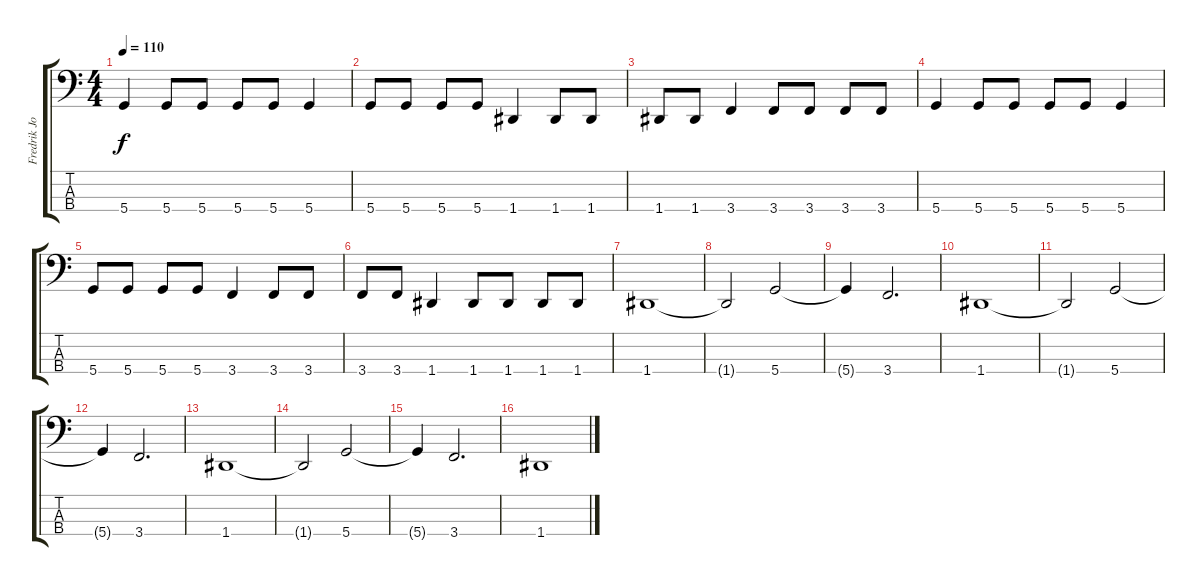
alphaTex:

\track ("Fredrik Johansson" "Fredrik Jo") {instrument electricbassfinger}
\staff {score tabs}
\tuning (G2 D2 A1 D1) {hide}
\ts (4 4)
\tempo 110
\clef f4
\ks c
5.4.4{dy f} 5.4.8 5.4.8 5.4.8 5.4.8 5.4.4 |
5.4.8 5.4.8 5.4.8 5.4.8 1.4.4 1.4.8 1.4.8 |
1.4.8 1.4.8 3.4.4 3.4.8 3.4.8 3.4.8 3.4.8 |
5.4.4 5.4.8 5.4.8 5.4.8 5.4.8 5.4.4 |
5.4.8 5.4.8 5.4.8 5.4.8 3.4.4 3.4.8 3.4.8 |
3.4.8 3.4.8 1.4.4 1.4.8 1.4.8 1.4.8 1.4.8 |
1.4.1 |
1.4{t}.2 5.4.2 |
5.4{t}.4 3.4.2{d} |
1.4.1 |
1.4{t}.2 5.4.2 |
5.4{t}.4 3.4.2{d} |
1.4.1 |
1.4{t}.2 5.4.2 |
5.4{t}.4 3.4.2{d} |
1.4.1
